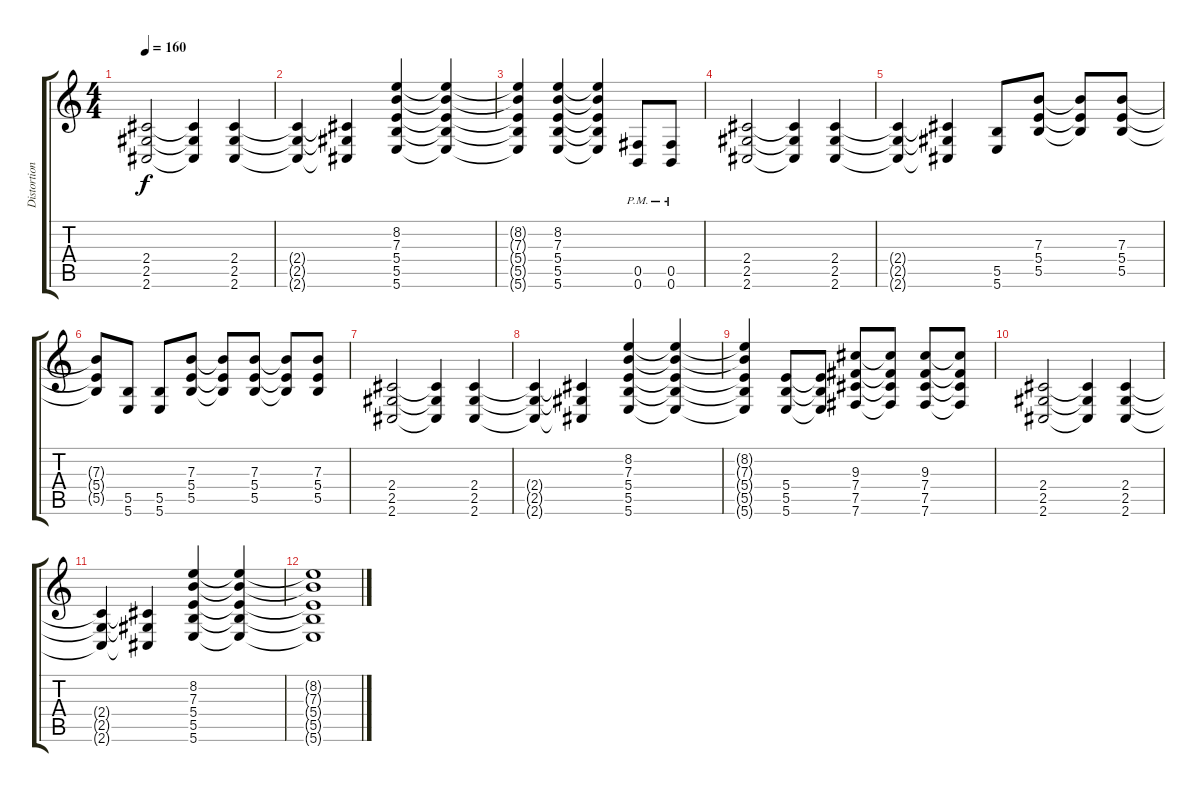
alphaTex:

\track ("Distortion" "Distortion") {instrument distortionguitar}
\staff {score tabs}
\tuning (Db4 Ab3 E3 B2 Gb2 B1) {hide}
\ts (4 4)
\tempo 160
\clef g2
\ks c
(2.4 2.5 2.6).2{dy f} (2.4{t} 2.5{t} 2.6{t}).4 (2.4 2.5 2.6).4 |
(2.4{t} 2.5{t} 2.6{t}).4 (2.4{t} 2.5{t} 2.6{t}).4 (8.2 7.3 5.4 5.5 5.6).4 (8.2{t} 7.3{t} 5.4{t} 5.5{t} 5.6{t}).4 |
(8.2{t} 7.3{t} 5.4{t} 5.5{t} 5.6{t}).4 (8.2 7.3 5.4 5.5 5.6).4 (8.2{t} 7.3{t} 5.4{t} 5.5{t} 5.6{t}).4 (0.5{pm} 0.6{pm}).8 (0.5{pm} 0.6{pm}).8 |
(2.4 2.5 2.6).2 (2.4{t} 2.5{t} 2.6{t}).4 (2.4 2.5 2.6).4 |
(2.4{t} 2.5{t} 2.6{t}).4 (2.4{t} 2.5{t} 2.6{t}).4 (5.5 5.6).8 (7.3 5.4 5.5).8 (7.3{t} 5.4{t} 5.5{t}).8 (7.3 5.4 5.5).8 |
(7.3{t} 5.4{t} 5.5{t}).8 (5.5 5.6).8 (5.5 5.6).8 (7.3 5.4 5.5).8 (7.3{t} 5.4{t} 5.5{t}).8 (7.3 5.4 5.5).8 (7.3{t} 5.4{t} 5.5{t}).8 (7.3 5.4 5.5).8 |
(2.4 2.5 2.6).2 (2.4{t} 2.5{t} 2.6{t}).4 (2.4 2.5 2.6).4 |
(2.4{t} 2.5{t} 2.6{t}).4 (2.4{t} 2.5{t} 2.6{t}).4 (8.2 7.3 5.4 5.5 5.6).4 (8.2{t} 7.3{t} 5.4{t} 5.5{t} 5.6{t}).4 |
(8.2{t} 7.3{t} 5.4{t} 5.5{t} 5.6{t}).4 (5.4 5.5 5.6).8 (5.4{t} 5.5{t} 5.6{t}).8 (9.3 7.4 7.5 7.6).8 (9.3{t} 7.4{t} 7.5{t} 7.6{t}).8 (9.3 7.4 7.5 7.6).8 (9.3{t} 7.4{t} 7.5{t} 7.6{t}).8 |
(2.4 2.5 2.6).2 (2.4{t} 2.5{t} 2.6{t}).4 (2.4 2.5 2.6).4 |
(2.4{t} 2.5{t} 2.6{t}).4 (2.4{t} 2.5{t} 2.6{t}).4 (8.2 7.3 5.4 5.5 5.6).4 (8.2{t} 7.3{t} 5.4{t} 5.5{t} 5.6{t}).4 |
(8.2{t} 7.3{t} 5.4{t} 5.5{t} 5.6{t}).1
